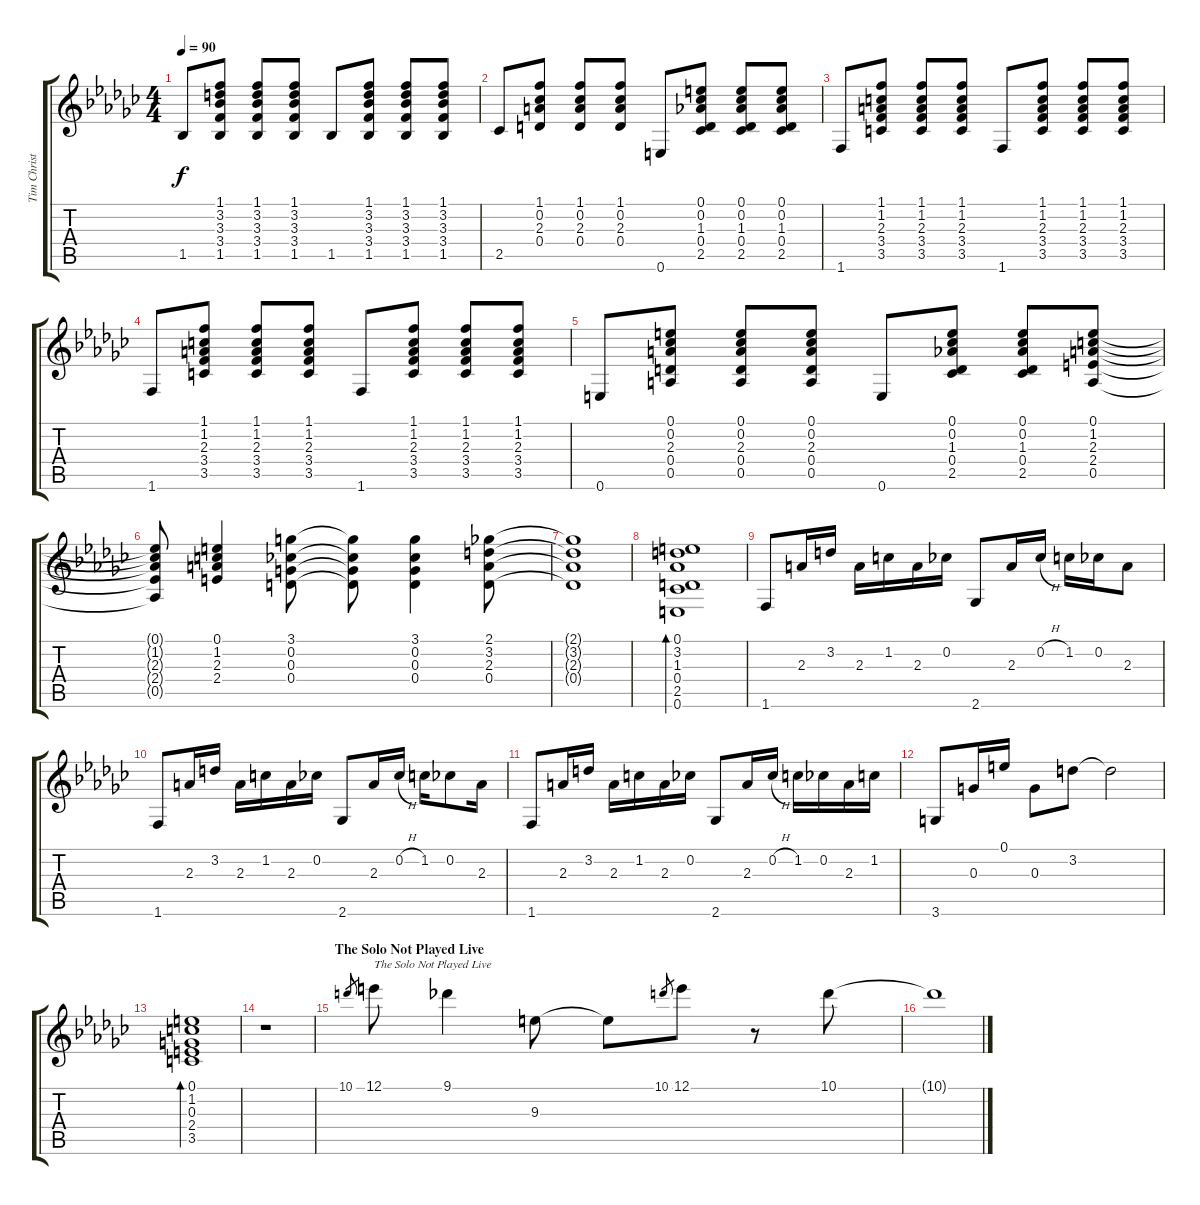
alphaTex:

\track ("Tim Christensen (Guitar Acostic)" "Tim Christ") {instrument acousticguitarsteel}
\staff {score tabs}
\tuning (E4 B3 G3 D3 A2 E2) {hide}
\ts (4 4)
\tempo 90
\clef g2
\ks gb
1.5.8{dy f} (1.1 3.2 3.3 3.4 1.5).8 (1.1 3.2 3.3 3.4 1.5).8 (1.1 3.2 3.3 3.4 1.5).8 1.5.8 (1.1 3.2 3.3 3.4 1.5).8 (1.1 3.2 3.3 3.4 1.5).8 (1.1 3.2 3.3 3.4 1.5).8 |
2.5.8 (1.1 0.2 2.3 0.4).8 (1.1 0.2 2.3 0.4).8 (1.1 0.2 2.3 0.4).8 0.6.8 (0.1 0.2 1.3 0.4 2.5).8 (0.1 0.2 1.3 0.4 2.5).8 (0.1 0.2 1.3 0.4 2.5).8 |
1.6.8 (1.1 1.2 2.3 3.4 3.5).8 (1.1 1.2 2.3 3.4 3.5).8 (1.1 1.2 2.3 3.4 3.5).8 1.6.8 (1.1 1.2 2.3 3.4 3.5).8 (1.1 1.2 2.3 3.4 3.5).8 (1.1 1.2 2.3 3.4 3.5).8 |
1.6.8 (1.1 1.2 2.3 3.4 3.5).8 (1.1 1.2 2.3 3.4 3.5).8 (1.1 1.2 2.3 3.4 3.5).8 1.6.8 (1.1 1.2 2.3 3.4 3.5).8 (1.1 1.2 2.3 3.4 3.5).8 (1.1 1.2 2.3 3.4 3.5).8 |
0.6.8 (0.1 0.2 2.3 0.4 0.5).8 (0.1 0.2 2.3 0.4 0.5).8 (0.1 0.2 2.3 0.4 0.5).8 0.6.8 (0.1 0.2 1.3 0.4 2.5).8 (0.1 0.2 1.3 0.4 2.5).8 (0.1 1.2 2.3 2.4 0.5).8 |
(0.1{t} 1.2{t} 2.3{t} 2.4{t} 0.5{t}).8 (0.1 1.2 2.3 2.4).4 (3.1 0.2 0.3 0.4).8 (3.1{t} 0.2{t} 0.3{t} 0.4{t}).8 (3.1 0.2 0.3 0.4).4 (2.1 3.2 2.3 0.4).8 |
(2.1{t} 3.2{t} 2.3{t} 0.4{t}).1 |
(0.1 3.2 1.3 0.4 2.5 0.6).1{bd 240} |
1.6.8 2.3.16 3.2.16 2.3.16 1.2.16 2.3.16 0.2.16 2.6.8 2.3.16 0.2{h}.16 1.2.16 0.2.16 2.3.8 |
1.6.8 2.3.16 3.2.16 2.3.16 1.2.16 2.3.16 0.2.16 2.6.8 2.3.16 0.2{h}.16 1.2.16 0.2.8 2.3.16 |
1.6.8 2.3.16 3.2.16 2.3.16 1.2.16 2.3.16 0.2.16 2.6.8 2.3.16 0.2{h}.16 1.2.16 0.2.16 2.3.16 1.2.16 |
3.6.8 0.3.16 0.1.16 0.3.8 3.2.8 3.2{t}.2 |
(0.1 1.2 0.3 2.4 3.5).1{bd 240} |
r.1 |
\section ("" "The Solo Not Played Live")
10.1.8{gr} 12.1.8{txt "The Solo Not Played Live" volume 16} 9.1.4 9.3.8 9.3{t}.8 10.1.8{gr} 12.1.8 r.8 10.1.8 |
10.1{t}.1
